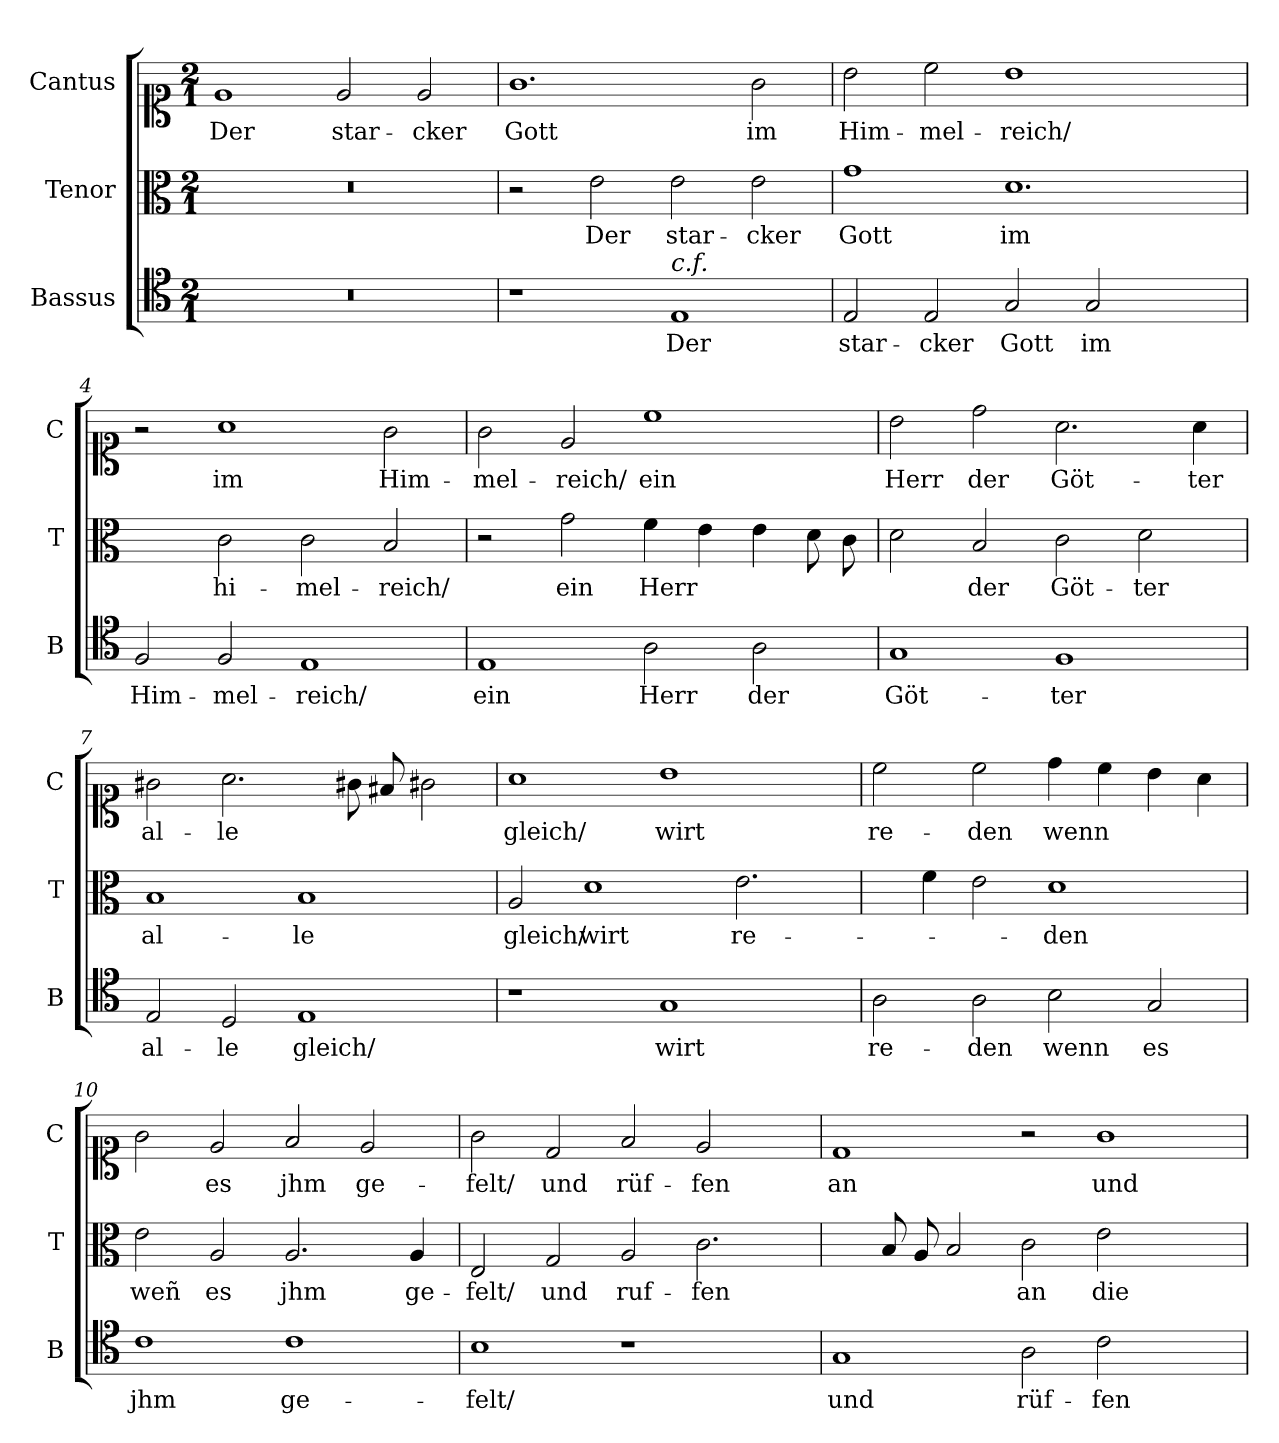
**kern	**text	**kern	**text	**kern	**text
*part3	*part3	*part2	*part2	*part1	*part1
*staff3	*staff3	*staff2	*staff2	*staff1	*staff1
*I"Bassus	*	*I"Tenor	*	*I"Cantus	*
*I'B	*	*I'T	*	*I'C	*
*clefC4	*	*clefC3	*	*clefC1	*
*k[]	*	*k[]	*	*k[]	*
*E:phr	*	*E:phr	*	*E:phr	*
*M2/1	*	*M2/1	*	*M2/1	*
*MM180	*	*MM180	*	*MM180	*
=1	=1	=1	=1	=1	=1
0r	.	0r	.	1e	Der
.	.	.	.	2e	star-
.	.	.	.	2e	-cker
=2	=2	=2	=2	=2	=2
1r	.	2r	.	1.g	Gott
.	.	2e	Der	.	.
!LO:TX:a:i:t=c.f.	!	!	!	!	!
1E	Der	2e	star-	.	.
.	.	2e	-cker	2g	im
=3	=3	=3	=3	=3	=3
2E	star-	1g	Gott	2b	Him-
2E	-cker	.	.	2cc	-mel-
2G	Gott	1.d	im	1b	-reich/
2G	im	.	.	.	.
2ryy	.	.	.	2ryy	.
=4	=4	=4	=4	=4	=4
2F	Him-	2ryy	.	2r	.
2F	-mel-	2c	hi-	1a	im
1E	-reich/	2c	-mel-	.	.
.	.	2B	-reich/	2g	Him-
=5	=5	=5	=5	=5	=5
1E	ein	2r	.	2g	-mel-
.	.	2g	ein	2e	-reich/
2A	Herr	4f	Herr	1cc	ein
.	.	4e	.	.	.
2A	der	4e	.	.	.
.	.	8d	.	.	.
.	.	8c	.	.	.
=6	=6	=6	=6	=6	=6
1G	Göt-	2d	.	2b	Herr
.	.	2B	der	2dd	der
1F	-ter	2c	Göt-	2.a	Göt-
.	.	2d	-ter	.	.
.	.	.	.	4a	-ter
=7	=7	=7	=7	=7	=7
2E	al-	1B	al-	2g#X	al-
2D	-le	.	.	2.a	-le
1E	gleich/	1B	-le	.	.
.	.	.	.	8g#X	.
.	.	.	.	8f#X	.
.	.	.	.	2g#X	.
=8	=8	=8	=8	=8	=8
1r	.	2A	gleich/	1a	gleich/
.	.	1d	wirt	.	.
1G	wirt	.	.	1b	wirt
.	.	2.e	re-	.	.
4ryy	.	.	.	4ryy	.
=9	=9	=9	=9	=9	=9
2A	re-	4ryy	.	2cc	re-
.	.	4f	.	.	.
2A	-den	2e	.	2cc	-den
2B	wenn	1d	-den	4dd	wenn
.	.	.	.	4cc	.
2G	es	.	.	4b	.
.	.	.	.	4a	.
=10	=10	=10	=10	=10	=10
1c	jhm	2e	weñ	2g	.
.	.	2A	es	2e	es
1c	ge-	2.A	jhm	2f	jhm
.	.	.	.	2e	ge-
.	.	4A	ge-	.	.
=11	=11	=11	=11	=11	=11
1B	-felt/	2E	-felt/	2g	-felt/
.	.	2G	und	2d	und
1r	.	2A	ruf-	2f	rüf-
.	.	2.c	-fen	2e	-fen
4ryy	.	.	.	4ryy	.
=12	=12	=12	=12	=12	=12
1G	und	4ryy	.	1d	an
.	.	8B	.	.	.
.	.	8A	.	.	.
.	.	2B	.	.	.
2A	rüf-	2c	an	2r	.
2c	-fen	2e	die	1g	und
2ryy	.	2ryy	.	.	.
=	=	=	=	=	=
*-	*-	*-	*-	*-	*-
